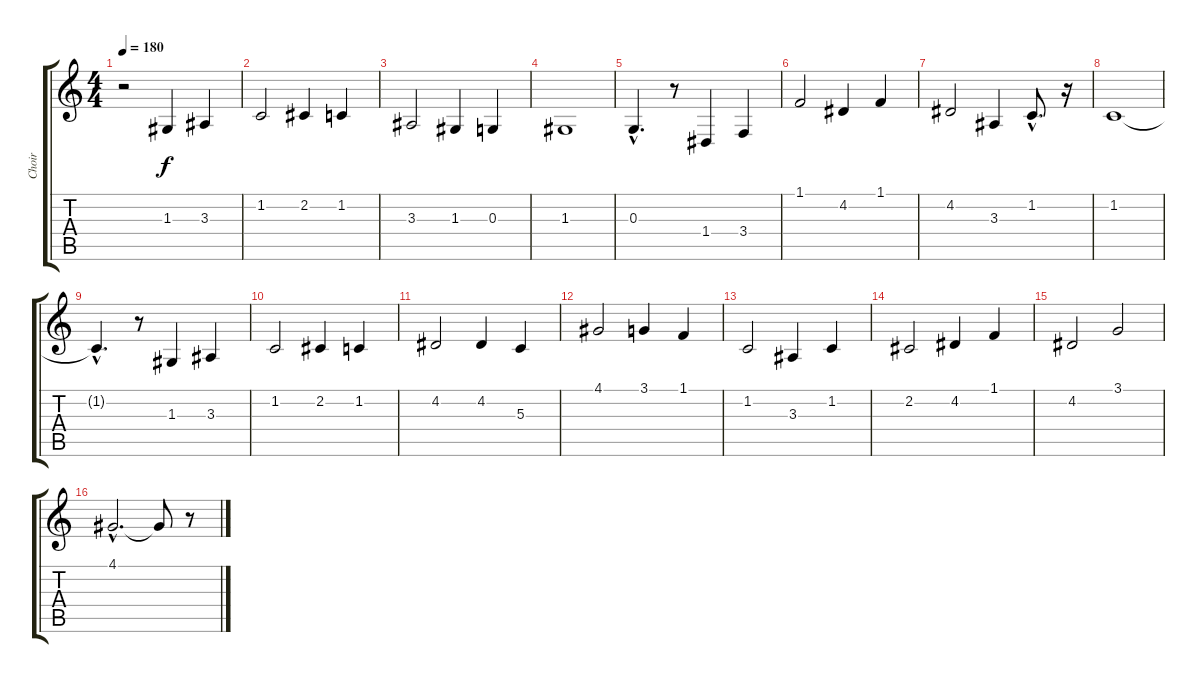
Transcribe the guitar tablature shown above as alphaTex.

\track ("Choir" "Choir") {instrument choiraahs}
\staff {score tabs}
\tuning (E4 B3 G3 D3 A2 E2) {hide}
\ts (4 4)
\tempo 180
\clef g2
\ks c
r.2{dy f} 1.3.4 3.3.4 |
1.2.2 2.2.4 1.2.4 |
3.3.2 1.3.4 0.3.4 |
1.3.1 |
0.3{hac}.4{d} r.8 1.4.4 3.4.4 |
1.1.2 4.2.4 1.1.4 |
4.2.2 3.3.4 1.2{hac}.8{d} r.16 |
1.2.1 |
1.2{hac t}.4{d} r.8 1.3.4 3.3.4 |
1.2.2 2.2.4 1.2.4 |
4.2.2 4.2.4 5.3.4 |
4.1.2 3.1.4 1.1.4 |
1.2.2 3.3.4 1.2.4 |
2.2.2 4.2.4 1.1.4 |
4.2.2 3.1.2 |
4.1{hac}.2{d} 4.1{t}.8 r.8
